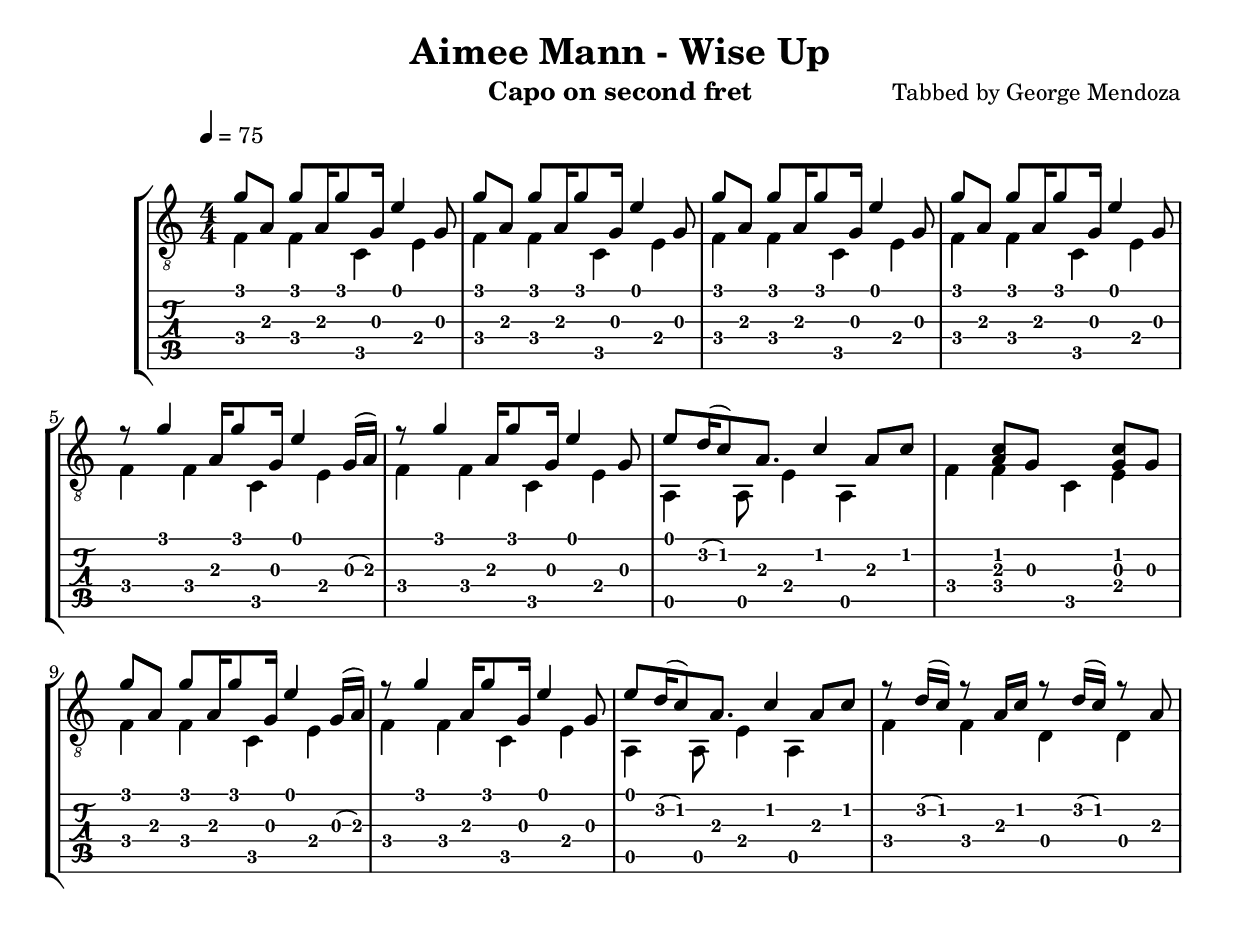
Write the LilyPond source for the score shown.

\version "2.12.3"
\include "english.ly"

\header {
  title = "Aimee Mann - Wise Up"
  composer = "Tabbed by George Mendoza"
  instrument = "Capo on second fret"
}

%-----------------------------------------------------------------------

tBarIntro = { <g'\1>8 <a\3>8 <g'\1>8 <a\3>16 <g'\1>8 <g\3>16 <e'\1>4 <g\3>8 }
bBarIntro = { <f\4>4 <f\4>4 <c\5>4  <e\4>4  }

tBarItsNot = { r8 <g'\1>4 <a\3>16 <g'\1>8 <g\3>16 <e'\1>4 <g\3>16( <a\3>16) }
bBarItsNot = { <f\4>4 <f\4>4 <c\5>4 <e\4>4  }

tBarWhatYouThought = { r8 <g'\1>4 <a\3>16 <g'\1>8 <g\3>16 <e'\1>4 <g\3>8 }
bBarWhatYouThought = { <f\4>4 <f\4>4 <c\5>4 <e\4>4  }

tBarWhenYouFirst = { <e'\1>8 <d'\2>16( <c'\2>8) <a\3>8. <c'\2>4 <a\3>8 <c'\2>8 }
bBarWhenYouFirst = { <a,\5>4 <a,\5>8 <e\4>4 <a,\5>4 \skip 8  }

tBarBeganIt = { \skip 4 <a\3 c'\2 >8 <g\3>8 \skip 4 <g\3 c'\2 >8 <g\3>8  }
bBarBeganIt = { <f\4>4 <f\4>4 <c\5>4 <e\4>4 }

tBarYouGot = { <g'\1>8 <a\3>8 <g'\1>8 <a\3>16 <g'\1>8 <g\3>16 <e'\1>4 <g\3>16( <a\3>16) }
bBarYouGot = { <f\4>4 <f\4>4 <c\5>4 <e\4>4  }

tBarEndItThough = { r8 <d'\2>16( <c'\2>16) r8 <a\3>16 <c'\2>16 r8 <d'\2>16( <c'\2>16) r8 <a\3>8 }
bBarEndItThough = { <f\4>4 <f\4>4 <d\4>4 <d\4>4 }

%-----------------------------------------------------------------------

tIntro = { \tBarIntro \tBarIntro \tBarIntro \tBarIntro  \break }
bIntro = { \bBarIntro \bBarIntro \bBarIntro \bBarIntro  \break }

tLineOne = { \tBarItsNot \tBarWhatYouThought \tBarWhenYouFirst \tBarBeganIt  \break }
bLineOne = { \bBarItsNot \bBarWhatYouThought \bBarWhenYouFirst \bBarBeganIt  \break }

tLineTwo = { \tBarYouGot \tBarWhatYouThought \tBarWhenYouFirst \tBarEndItThough  \break }
bLineTwo = { \bBarYouGot \bBarWhatYouThought \bBarWhenYouFirst \bBarEndItThough  \break }

%-----------------------------------------------------------------------

treble = {
  \transposition d''
  \tIntro
  \tLineOne
  \tLineTwo
}

bass = {
  \transposition d'
  \bIntro
  \bLineOne
  \bLineTwo
}

\score {
  \new StaffGroup <<
    \new Staff <<
      \tempo 4 = 75
      \clef "treble_8"
      \new Voice {
        \voiceOne
        \treble
      }
      \new Voice {
        \voiceTwo
        \bass
      }
    >>

    \new TabStaff <<
      \new TabVoice {
        \slurUp
        \treble
      }
      \new TabVoice {
        \slurUp
        \bass
      }
    >>
  >>

  \layout {
    \context { \Staff
      \override TimeSignature #'style = #'numbered
      \override StringNumber #'transparent = ##t
    }
    \context { \TabStaff
      \override TimeSignature #'style = #'numbered
    }
    \context { \TabVoice
      \remove Dots_engraver
      \remove Stem_engraver
      \remove Rest_engraver
    }
  }
}

showLastLength = R1*2 % Enable to play only last two measures
\score {
  \new Staff \with {midiInstrument = #"acoustic guitar (nylon)"} <<
    \tempo 4 = 75
    \clef "treble_8"

    \new Voice {
      \unfoldRepeats {
        \treble
      }
    }
    \new Voice {
      \unfoldRepeats {
        \bass
      }
    }
  >>

  \midi {}
}
